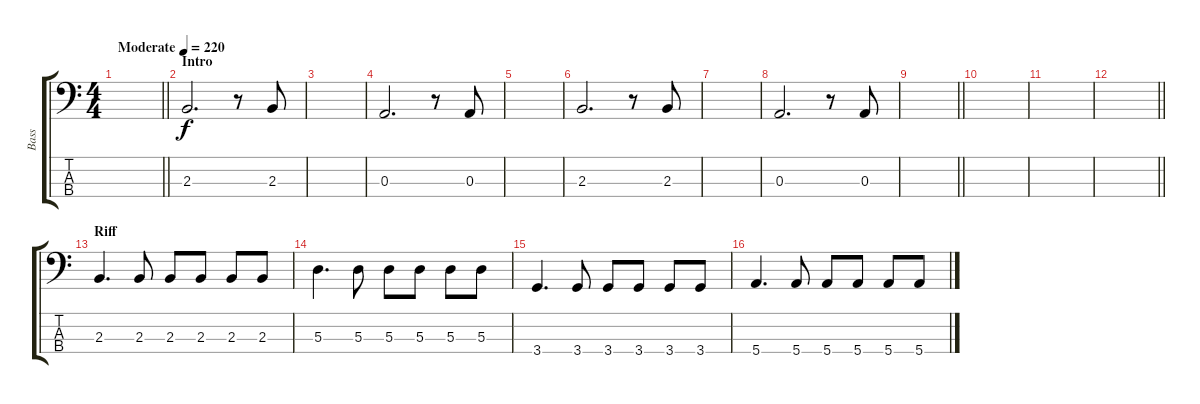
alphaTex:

\track ("Bass" "Bass") {instrument electricbasspick}
\staff {score tabs}
\tuning (G2 D2 A1 E1) {hide}
\ts (4 4)
\tempo (220 "Moderate")
\clef f4
\barLineRight lightlight
\ks c
|
\section ("" "Intro")
2.3.2{d} r.8 2.3.8 |
|
0.3.2{d} r.8 0.3.8 |
|
2.3.2{d} r.8 2.3.8 |
|
0.3.2{d} r.8 0.3.8 |
\barLineRight lightlight
|
|
|
\barLineRight lightlight
|
\section ("" "Riff")
2.3.4{d dy f} 2.3.8 2.3.8 2.3.8 2.3.8 2.3.8 |
5.3.4{d} 5.3.8 5.3.8 5.3.8 5.3.8 5.3.8 |
3.4.4{d} 3.4.8 3.4.8 3.4.8 3.4.8 3.4.8 |
5.4.4{d} 5.4.8 5.4.8 5.4.8 5.4.8 5.4.8
